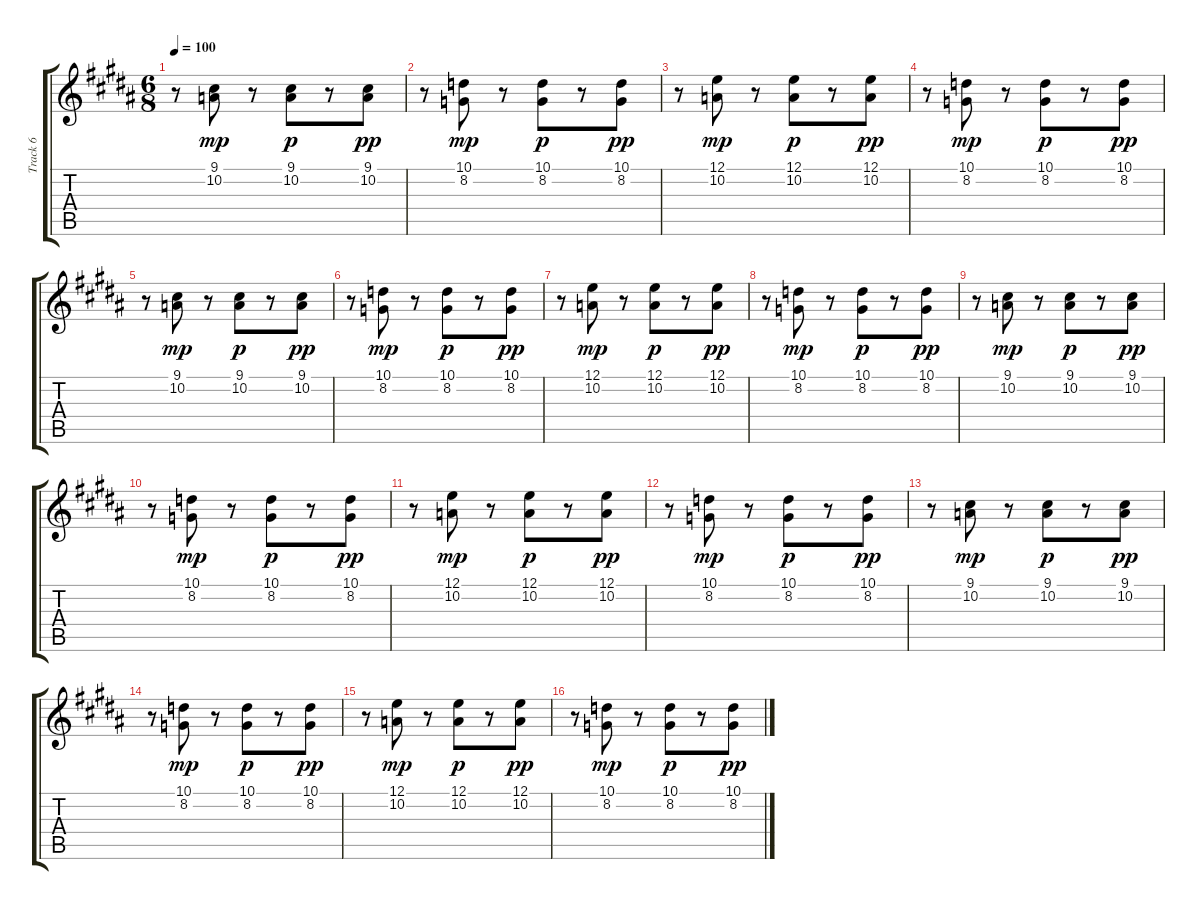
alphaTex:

\track ("Track 6" "Track 6") {instrument stringensemble1}
\staff {score tabs}
\tuning (E4 B3 G3 D3 A2 E2) {hide}
\ts (6 8)
\tempo 100
\clef g2
\ks b
r.8{dy pp} (9.1 10.2).8{dy mp} r.8 (9.1 10.2).8{dy p} r.8 (9.1 10.2).8{dy pp} |
r.8 (10.1 8.2).8{dy mp} r.8 (10.1 8.2).8{dy p} r.8 (10.1 8.2).8{dy pp} |
r.8{instrument stringensemble1} (12.1 10.2).8{dy mp} r.8 (12.1 10.2).8{dy p} r.8 (12.1 10.2).8{dy pp} |
r.8 (10.1 8.2).8{dy mp} r.8 (10.1 8.2).8{dy p} r.8 (10.1 8.2).8{dy pp} |
r.8 (9.1 10.2).8{dy mp} r.8 (9.1 10.2).8{dy p} r.8 (9.1 10.2).8{dy pp} |
r.8 (10.1 8.2).8{dy mp} r.8 (10.1 8.2).8{dy p} r.8 (10.1 8.2).8{dy pp} |
r.8 (12.1 10.2).8{dy mp} r.8 (12.1 10.2).8{dy p} r.8 (12.1 10.2).8{dy pp} |
r.8 (10.1 8.2).8{dy mp} r.8 (10.1 8.2).8{dy p} r.8 (10.1 8.2).8{dy pp} |
r.8 (9.1 10.2).8{dy mp} r.8 (9.1 10.2).8{dy p} r.8 (9.1 10.2).8{dy pp} |
r.8 (10.1 8.2).8{dy mp} r.8 (10.1 8.2).8{dy p} r.8 (10.1 8.2).8{dy pp} |
r.8{instrument stringensemble1} (12.1 10.2).8{dy mp} r.8 (12.1 10.2).8{dy p} r.8 (12.1 10.2).8{dy pp} |
r.8 (10.1 8.2).8{dy mp} r.8 (10.1 8.2).8{dy p} r.8 (10.1 8.2).8{dy pp} |
r.8 (9.1 10.2).8{dy mp} r.8 (9.1 10.2).8{dy p} r.8 (9.1 10.2).8{dy pp} |
r.8 (10.1 8.2).8{dy mp} r.8 (10.1 8.2).8{dy p} r.8 (10.1 8.2).8{dy pp} |
r.8{instrument stringensemble1} (12.1 10.2).8{dy mp} r.8 (12.1 10.2).8{dy p} r.8 (12.1 10.2).8{dy pp} |
r.8 (10.1 8.2).8{dy mp} r.8 (10.1 8.2).8{dy p} r.8 (10.1 8.2).8{dy pp}
